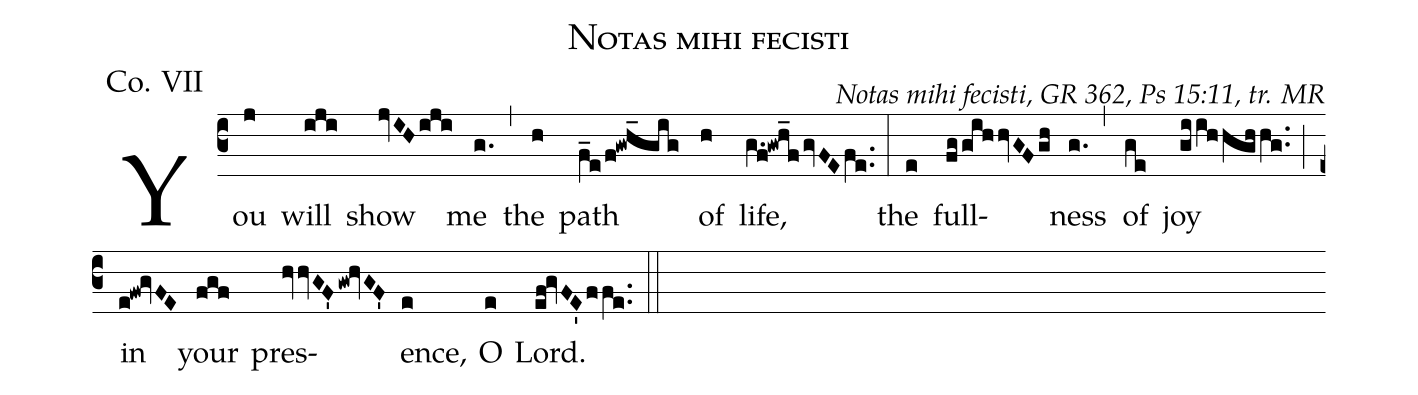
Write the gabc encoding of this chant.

name: Notas mihi fecisti;
office-part: Communio;
mode: 7;
annotation: Co. VII;
commentary: Notas mihi fecisti, GR 362, Ps 15:11, tr. MR;
%%
(c3)You(j) will(iji) show(jvIHiji) me(g.) (,) the(h) path(f_e/f!gwh_gig) of(h) life,(g.f!gwh_fgvFEfe..) (:)
the(e) full(fggihhvGF/gh)ness(g.) (,) of(ge) joy(giihhghhg..) (;) in(e!fw!gvFE) your(fgf) pres(hvvGF'gw!hvGF')ence,(e) O(e) Lord.(ef!gvFE'ffe..) (::)
